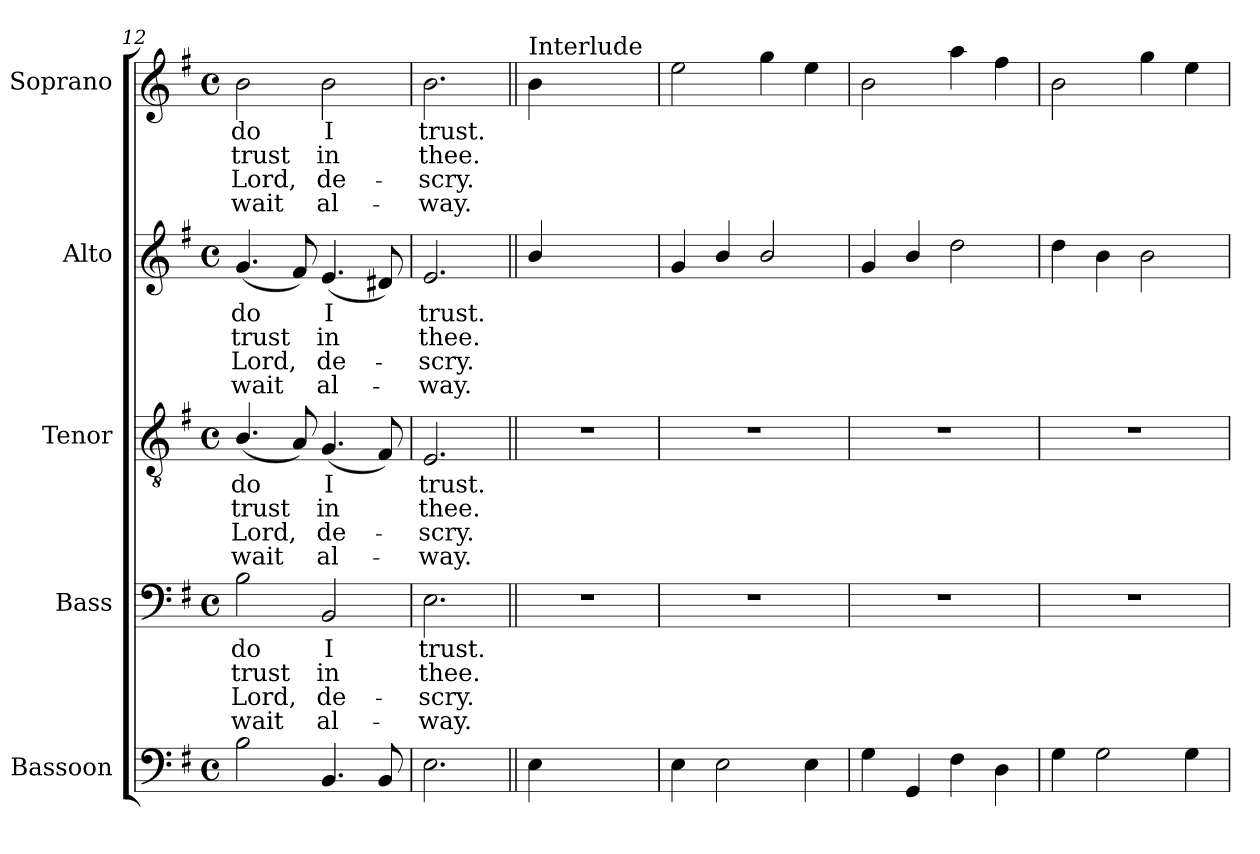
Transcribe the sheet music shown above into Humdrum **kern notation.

**kern	**kern	**text	**text	**text	**text	**kern	**text	**text	**text	**text	**kern	**text	**text	**text	**text	**kern	**text	**text	**text	**text
*part5	*part4	*part4	*part4	*part4	*part4	*part3	*part3	*part3	*part3	*part3	*part2	*part2	*part2	*part2	*part2	*part1	*part1	*part1	*part1	*part1
*staff5	*staff4	*staff4	*staff4	*staff4	*staff4	*staff3	*staff3	*staff3	*staff3	*staff3	*staff2	*staff2	*staff2	*staff2	*staff2	*staff1	*staff1	*staff1	*staff1	*staff1
*I"Bassoon	*I"Bass	*	*	*	*	*I"Tenor	*	*	*	*	*I"Alto	*	*	*	*	*I"Soprano	*	*	*	*
*I'Bsn.	*I'B.	*	*	*	*	*I'T.	*	*	*	*	*I'A.	*	*	*	*	*I'S.	*	*	*	*
*clefF4	*clefF4	*	*	*	*	*clefGv2	*	*	*	*	*clefG2	*	*	*	*	*clefG2	*	*	*	*
*	*	*	*	*	*	*ITrd7c12	*	*	*	*	*	*	*	*	*	*	*	*	*	*
*k[f#]	*k[f#]	*	*	*	*	*k[f#]	*	*	*	*	*k[f#]	*	*	*	*	*k[f#]	*	*	*	*
*G:	*G:	*	*	*	*	*G:	*	*	*	*	*G:	*	*	*	*	*G:	*	*	*	*
*M4/4	*M4/4	*	*	*	*	*M4/4	*	*	*	*	*M4/4	*	*	*	*	*M4/4	*	*	*	*
*met(c)	*met(c)	*	*	*	*	*met(c)	*	*	*	*	*met(c)	*	*	*	*	*met(c)	*	*	*	*
=12	=12	=12	=12	=12	=12	=12	=12	=12	=12	=12	=12	=12	=12	=12	=12	=12	=12	=12	=12	=12
!	!	!LO:LY:b:color=#000000	!LO:LY:b:color=#000000	!LO:LY:b:color=#000000	!LO:LY:b:color=#000000	!	!	!	!	!	!	!	!	!	!	!	!	!	!	!
!	!	!	!	!	!	!	!LO:LY:b:color=#000000	!LO:LY:b:color=#000000	!LO:LY:b:color=#000000	!LO:LY:b:color=#000000	!	!	!	!	!	!	!	!	!	!
!	!	!	!	!	!	!	!	!	!	!	!	!LO:LY:b:color=#000000	!LO:LY:b:color=#000000	!LO:LY:b:color=#000000	!LO:LY:b:color=#000000	!	!	!	!	!
!	!	!	!	!	!	!	!	!	!	!	!	!	!	!	!	!	!LO:LY:b:color=#000000	!LO:LY:b:color=#000000	!LO:LY:b:color=#000000	!LO:LY:b:color=#000000
2Bi\	2Bi\	do	trust	Lord,	wait	(4.BBi/	do	trust	Lord,	wait	(4.gi/	do	trust	Lord,	wait	2bi\	do	trust	Lord,	wait
.	.	.	.	.	.	8AAi/)	.	.	.	.	8f#i/)	.	.	.	.	.	.	.	.	.
!	!	!LO:LY:b:color=#000000	!LO:LY:b:color=#000000	!LO:LY:b:color=#000000	!LO:LY:b:color=#000000	!	!	!	!	!	!	!	!	!	!	!	!	!	!	!
!	!	!	!	!	!	!	!LO:LY:b:color=#000000	!LO:LY:b:color=#000000	!LO:LY:b:color=#000000	!LO:LY:b:color=#000000	!	!	!	!	!	!	!	!	!	!
!	!	!	!	!	!	!	!	!	!	!	!	!LO:LY:b:color=#000000	!LO:LY:b:color=#000000	!LO:LY:b:color=#000000	!LO:LY:b:color=#000000	!	!	!	!	!
!	!	!	!	!	!	!	!	!	!	!	!	!	!	!	!	!	!LO:LY:b:color=#000000	!LO:LY:b:color=#000000	!LO:LY:b:color=#000000	!LO:LY:b:color=#000000
4.BBi/	2BBi/	I	in	de-	-al-	(4.GGi/	I	in	de-	-al-	(4.ei/	I	in	de-	-al-	2bi\	I	in	de-	-al-
8BBi/	.	.	.	.	.	8FF#i/)	.	.	.	.	8d#Xi/)	.	.	.	.	.	.	.	.	.
=13	=13	=13	=13	=13	=13	=13	=13	=13	=13	=13	=13	=13	=13	=13	=13	=13	=13	=13	=13	=13
!	!	!LO:LY:b:color=#000000	!LO:LY:b:color=#000000	!LO:LY:b:color=#000000	!LO:LY:b:color=#000000	!	!	!	!	!	!	!	!	!	!	!	!	!	!	!
!	!	!	!	!	!	!	!LO:LY:b:color=#000000	!LO:LY:b:color=#000000	!LO:LY:b:color=#000000	!LO:LY:b:color=#000000	!	!	!	!	!	!	!	!	!	!
!	!	!	!	!	!	!	!	!	!	!	!	!LO:LY:b:color=#000000	!LO:LY:b:color=#000000	!LO:LY:b:color=#000000	!LO:LY:b:color=#000000	!	!	!	!	!
!	!	!	!	!	!	!	!	!	!	!	!	!	!	!	!	!	!LO:LY:b:color=#000000	!LO:LY:b:color=#000000	!LO:LY:b:color=#000000	!LO:LY:b:color=#000000
2.Ei\	2.Ei\	trust.	thee.	-scry.	way.	2.EEi/	trust.	thee.	-scry.	way.	2.ei/	trust.	thee.	-scry.	way.	2.bi\	trust.	thee.	-scry.	way.
!!LO:LB:g=z
=13||	=13||	=13||	=13||	=13||	=13||	=13||	=13||	=13||	=13||	=13||	=13||	=13||	=13||	=13||	=13||	=13||	=13||	=13||	=13||	=13||
!	!	!	!	!	!	!	!	!	!	!	!	!	!	!	!	!LO:TX:a:t=Interlude	!	!	!	!
!	!LO:N:vis=1	!	!	!	!	!LO:N:vis=1	!	!	!	!	!	!	!	!	!	!	!	!	!	!
4Ei\	1r	.	.	.	.	1r	.	.	.	.	4bi/	.	.	.	.	4bi\	.	.	.	.
2.ryy	.	.	.	.	.	.	.	.	.	.	2.ryy	.	.	.	.	2.ryy	.	.	.	.
=14	=14	=14	=14	=14	=14	=14	=14	=14	=14	=14	=14	=14	=14	=14	=14	=14	=14	=14	=14	=14
4Ei\	1r	.	.	.	.	1r	.	.	.	.	4gi/	.	.	.	.	2eei\	.	.	.	.
2Ei\	.	.	.	.	.	.	.	.	.	.	4bi/	.	.	.	.	.	.	.	.	.
.	.	.	.	.	.	.	.	.	.	.	2bi/	.	.	.	.	4ggi\	.	.	.	.
4Ei\	.	.	.	.	.	.	.	.	.	.	.	.	.	.	.	4eei\	.	.	.	.
=15	=15	=15	=15	=15	=15	=15	=15	=15	=15	=15	=15	=15	=15	=15	=15	=15	=15	=15	=15	=15
4Gi\	1r	.	.	.	.	1r	.	.	.	.	4gi/	.	.	.	.	2bi\	.	.	.	.
4GGi/	.	.	.	.	.	.	.	.	.	.	4bi/	.	.	.	.	.	.	.	.	.
4F#i\	.	.	.	.	.	.	.	.	.	.	2ddi\	.	.	.	.	4aai\	.	.	.	.
4Di\	.	.	.	.	.	.	.	.	.	.	.	.	.	.	.	4ff#i\	.	.	.	.
=16	=16	=16	=16	=16	=16	=16	=16	=16	=16	=16	=16	=16	=16	=16	=16	=16	=16	=16	=16	=16
4Gi\	1r	.	.	.	.	1r	.	.	.	.	4ddi\	.	.	.	.	2bi\	.	.	.	.
2Gi\	.	.	.	.	.	.	.	.	.	.	4bi\	.	.	.	.	.	.	.	.	.
.	.	.	.	.	.	.	.	.	.	.	2bi\	.	.	.	.	4ggi\	.	.	.	.
4Gi\	.	.	.	.	.	.	.	.	.	.	.	.	.	.	.	4eei\	.	.	.	.
=	=	=	=	=	=	=	=	=	=	=	=	=	=	=	=	=	=	=	=	=
*-	*-	*-	*-	*-	*-	*-	*-	*-	*-	*-	*-	*-	*-	*-	*-	*-	*-	*-	*-	*-
